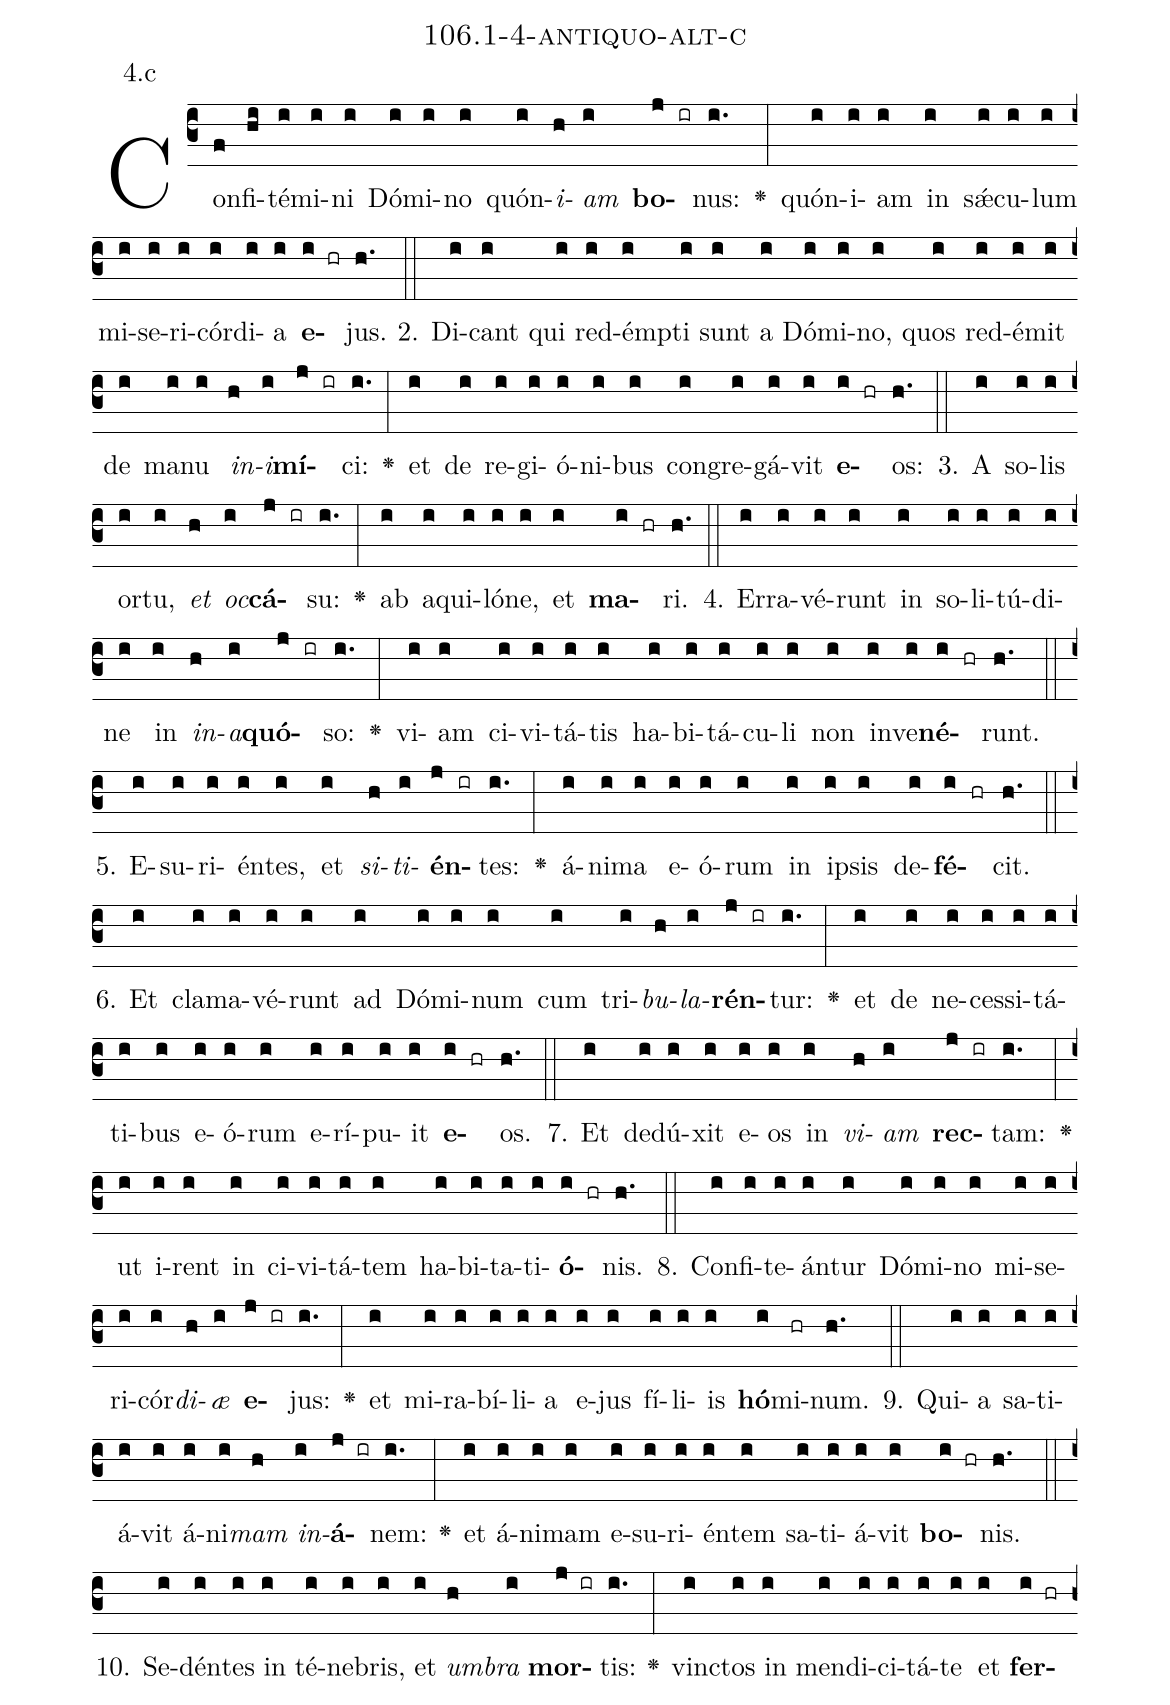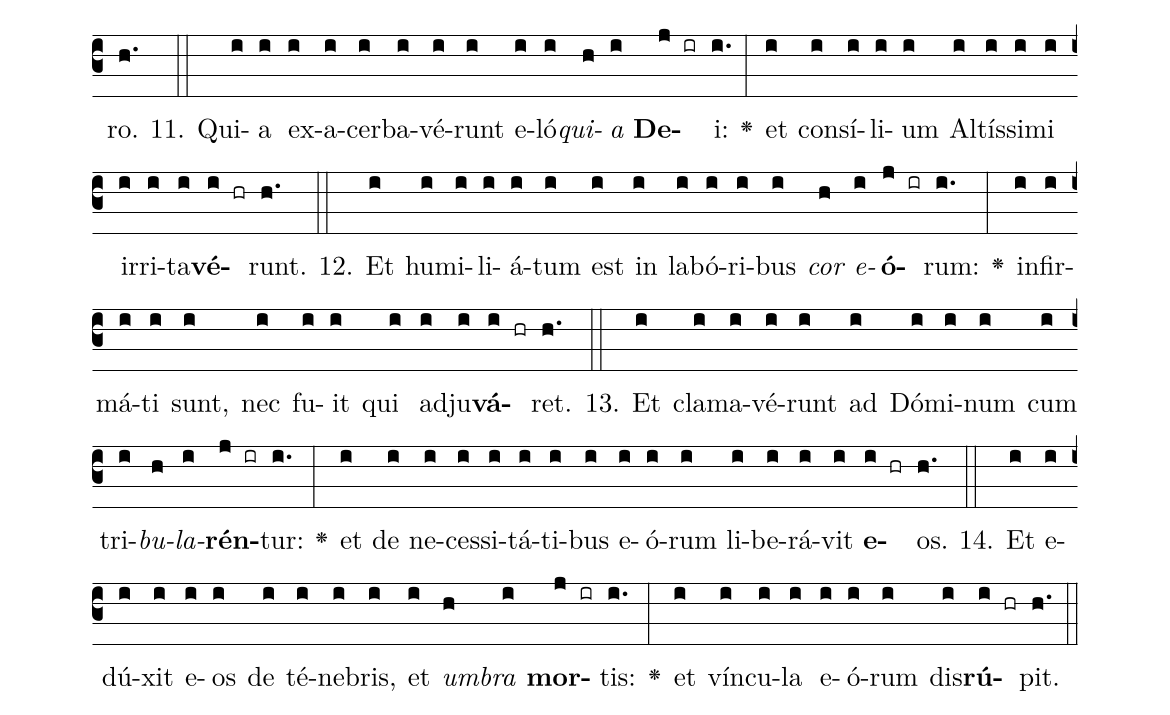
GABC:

name: 106.1-4-antiquo-alt-c;
annotation: 4.c;
%%
(c3)Con(f)fi(hi)té(i)mi(i)ni(i) Dó(i)mi(i)no(i) quón(i)<i>i</i>(h)<i>am</i>(i) <b>bo</b>(j ir)nus:(i.) <v>\greheightstar</v>(:) quón(i)i(i)am(i) in(i) sǽ(i)cu(i)lum(i) mi(i)se(i)ri(i)cór(i)di(i)a(i) <b>e</b>(i hr)jus.(h.) (::)
2. Di(i)cant(i) qui(i) red(i)émp(i)ti(i) sunt(i) a(i) Dó(i)mi(i)no,(i) quos(i) red(i)é(i)mit(i) de(i) ma(i)nu(i) <i>in</i>(h)<i>i</i>(i)<b>mí</b>(j ir)ci:(i.) <v>\greheightstar</v>(:) et(i) de(i) re(i)gi(i)ó(i)ni(i)bus(i) con(i)gre(i)gá(i)vit(i) <b>e</b>(i hr)os:(h.) (::)
3. A(i) so(i)lis(i) or(i)tu,(i) <i>et</i>(h) <i>oc</i>(i)<b>cá</b>(j ir)su:(i.) <v>\greheightstar</v>(:) ab(i) a(i)qui(i)ló(i)ne,(i) et(i) <b>ma</b>(i hr)ri.(h.) (::)
4. Er(i)ra(i)vé(i)runt(i) in(i) so(i)li(i)tú(i)di(i)ne(i) in(i) <i>in</i>(h)<i>a</i>(i)<b>quó</b>(j ir)so:(i.) <v>\greheightstar</v>(:) vi(i)am(i) ci(i)vi(i)tá(i)tis(i) ha(i)bi(i)tá(i)cu(i)li(i) non(i) in(i)ve(i)<b>né</b>(i hr)runt.(h.) (::)
5. E(i)su(i)ri(i)én(i)tes,(i) et(i) <i>si</i>(h)<i>ti</i>(i)<b>én</b>(j ir)tes:(i.) <v>\greheightstar</v>(:) á(i)ni(i)ma(i) e(i)ó(i)rum(i) in(i) ip(i)sis(i) de(i)<b>fé</b>(i hr)cit.(h.) (::)
6. Et(i) cla(i)ma(i)vé(i)runt(i) ad(i) Dó(i)mi(i)num(i) cum(i) tri(i)<i>bu</i>(h)<i>la</i>(i)<b>rén</b>(j ir)tur:(i.) <v>\greheightstar</v>(:) et(i) de(i) ne(i)ces(i)si(i)tá(i)ti(i)bus(i) e(i)ó(i)rum(i) e(i)rí(i)pu(i)it(i) <b>e</b>(i hr)os.(h.) (::)
7. Et(i) de(i)dú(i)xit(i) e(i)os(i) in(i) <i>vi</i>(h)<i>am</i>(i) <b>rec</b>(j ir)tam:(i.) <v>\greheightstar</v>(:) ut(i) i(i)rent(i) in(i) ci(i)vi(i)tá(i)tem(i) ha(i)bi(i)ta(i)ti(i)<b>ó</b>(i hr)nis.(h.) (::)
8. Con(i)fi(i)te(i)án(i)tur(i) Dó(i)mi(i)no(i) mi(i)se(i)ri(i)cór(i)<i>di</i>(h)<i>æ</i>(i) <b>e</b>(j ir)jus:(i.) <v>\greheightstar</v>(:) et(i) mi(i)ra(i)bí(i)li(i)a(i) e(i)jus(i) fí(i)li(i)is(i) <b>hó</b>(i)mi(hr)num.(h.) (::)
9. Qui(i)a(i) sa(i)ti(i)á(i)vit(i) á(i)ni(i)<i>mam</i>(h) <i>in</i>(i)<b>á</b>(j ir)nem:(i.) <v>\greheightstar</v>(:) et(i) á(i)ni(i)mam(i) e(i)su(i)ri(i)én(i)tem(i) sa(i)ti(i)á(i)vit(i) <b>bo</b>(i hr)nis.(h.) (::)
10. Se(i)dén(i)tes(i) in(i) té(i)ne(i)bris,(i) et(i) <i>um</i>(h)<i>bra</i>(i) <b>mor</b>(j ir)tis:(i.) <v>\greheightstar</v>(:) vinc(i)tos(i) in(i) men(i)di(i)ci(i)tá(i)te(i) et(i) <b>fer</b>(i hr)ro.(h.) (::)
11. Qui(i)a(i) ex(i)a(i)cer(i)ba(i)vé(i)runt(i) e(i)ló(i)<i>qui</i>(h)<i>a</i>(i) <b>De</b>(j ir)i:(i.) <v>\greheightstar</v>(:) et(i) con(i)sí(i)li(i)um(i) Al(i)tís(i)si(i)mi(i) ir(i)ri(i)ta(i)<b>vé</b>(i hr)runt.(h.) (::)
12. Et(i) hu(i)mi(i)li(i)á(i)tum(i) est(i) in(i) la(i)bó(i)ri(i)bus(i) <i>cor</i>(h) <i>e</i>(i)<b>ó</b>(j ir)rum:(i.) <v>\greheightstar</v>(:) in(i)fir(i)má(i)ti(i) sunt,(i) nec(i) fu(i)it(i) qui(i) ad(i)ju(i)<b>vá</b>(i hr)ret.(h.) (::)
13. Et(i) cla(i)ma(i)vé(i)runt(i) ad(i) Dó(i)mi(i)num(i) cum(i) tri(i)<i>bu</i>(h)<i>la</i>(i)<b>rén</b>(j ir)tur:(i.) <v>\greheightstar</v>(:) et(i) de(i) ne(i)ces(i)si(i)tá(i)ti(i)bus(i) e(i)ó(i)rum(i) li(i)be(i)rá(i)vit(i) <b>e</b>(i hr)os.(h.) (::)
14. Et(i) e(i)dú(i)xit(i) e(i)os(i) de(i) té(i)ne(i)bris,(i) et(i) <i>um</i>(h)<i>bra</i>(i) <b>mor</b>(j ir)tis:(i.) <v>\greheightstar</v>(:) et(i) vín(i)cu(i)la(i) e(i)ó(i)rum(i) dis(i)<b>rú</b>(i hr)pit.(h.) (::)
